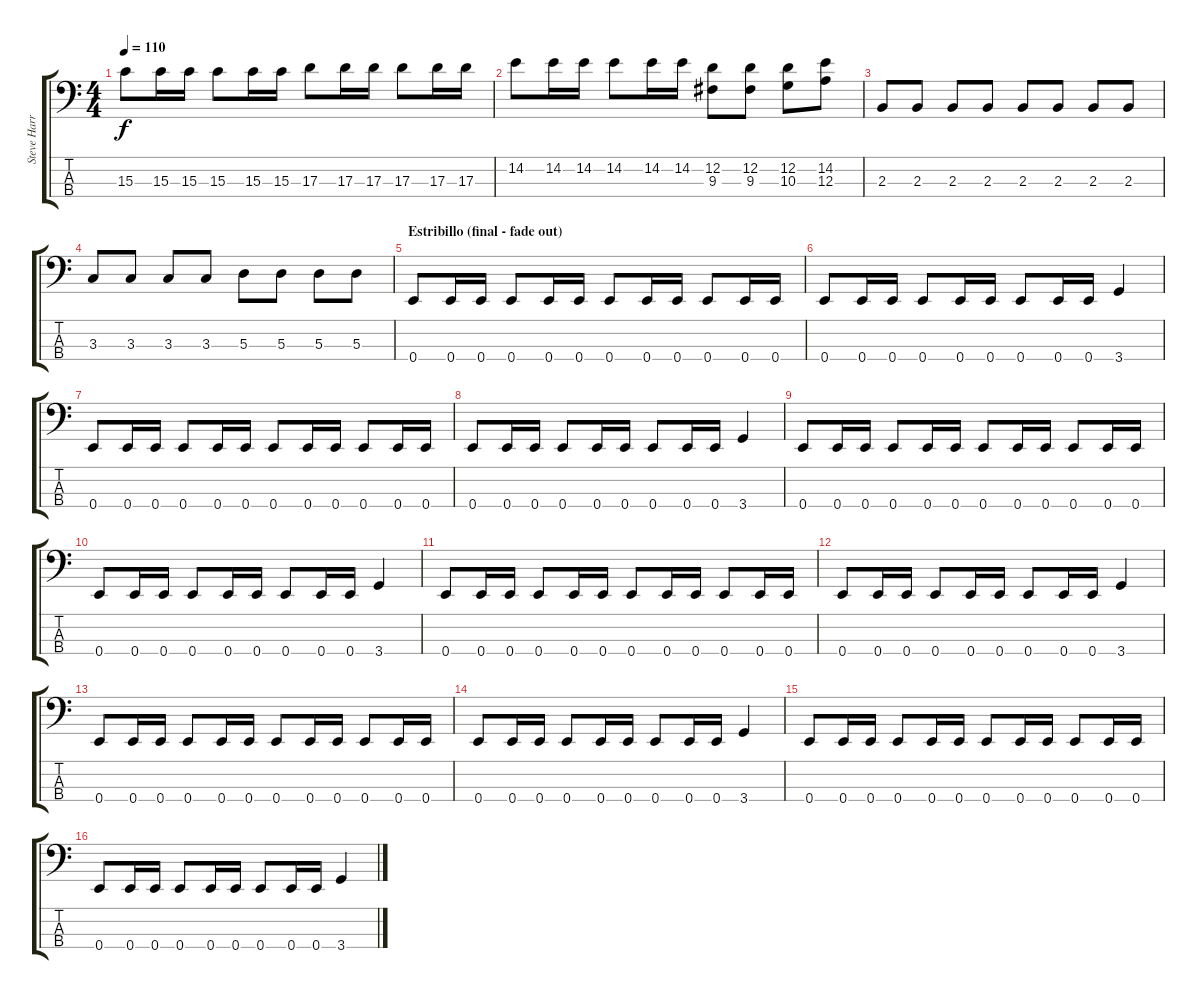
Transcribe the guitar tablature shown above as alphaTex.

\track ("Steve Harris" "Steve Harr") {instrument electricbassfinger}
\staff {score tabs}
\tuning (G2 D2 A1 E1) {hide}
\ts (4 4)
\tempo 110
\clef f4
\ks c
15.3.8{dy f} 15.3.16 15.3.16 15.3.8 15.3.16 15.3.16 17.3.8 17.3.16 17.3.16 17.3.8 17.3.16 17.3.16 |
14.2.8 14.2.16 14.2.16 14.2.8 14.2.16 14.2.16 (12.2 9.3).8 (12.2 9.3).8 (12.2 10.3).8 (14.2 12.3).8 |
2.3.8 2.3.8 2.3.8 2.3.8 2.3.8 2.3.8 2.3.8 2.3.8 |
3.3.8 3.3.8 3.3.8 3.3.8 5.3.8 5.3.8 5.3.8 5.3.8 |
\section ("" "Estribillo (final - fade out)")
0.4.8 0.4.16 0.4.16 0.4.8 0.4.16 0.4.16 0.4.8 0.4.16 0.4.16 0.4.8 0.4.16 0.4.16 |
0.4.8 0.4.16 0.4.16 0.4.8 0.4.16 0.4.16 0.4.8 0.4.16 0.4.16 3.4.4 |
0.4.8 0.4.16 0.4.16 0.4.8 0.4.16 0.4.16 0.4.8 0.4.16 0.4.16 0.4.8 0.4.16 0.4.16 |
0.4.8 0.4.16 0.4.16 0.4.8 0.4.16 0.4.16 0.4.8 0.4.16 0.4.16 3.4.4 |
0.4.8 0.4.16 0.4.16 0.4.8 0.4.16 0.4.16 0.4.8 0.4.16 0.4.16 0.4.8 0.4.16 0.4.16 |
0.4.8 0.4.16 0.4.16 0.4.8 0.4.16 0.4.16 0.4.8 0.4.16 0.4.16 3.4.4 |
0.4.8 0.4.16 0.4.16 0.4.8 0.4.16 0.4.16 0.4.8 0.4.16 0.4.16 0.4.8 0.4.16 0.4.16 |
0.4.8 0.4.16 0.4.16 0.4.8 0.4.16 0.4.16 0.4.8 0.4.16 0.4.16 3.4.4 |
0.4.8 0.4.16 0.4.16 0.4.8 0.4.16 0.4.16 0.4.8 0.4.16 0.4.16 0.4.8 0.4.16 0.4.16 |
0.4.8 0.4.16 0.4.16 0.4.8 0.4.16 0.4.16 0.4.8 0.4.16 0.4.16 3.4.4 |
0.4.8 0.4.16 0.4.16 0.4.8 0.4.16 0.4.16 0.4.8 0.4.16 0.4.16 0.4.8 0.4.16 0.4.16 |
0.4.8 0.4.16 0.4.16 0.4.8 0.4.16 0.4.16 0.4.8 0.4.16 0.4.16 3.4.4
